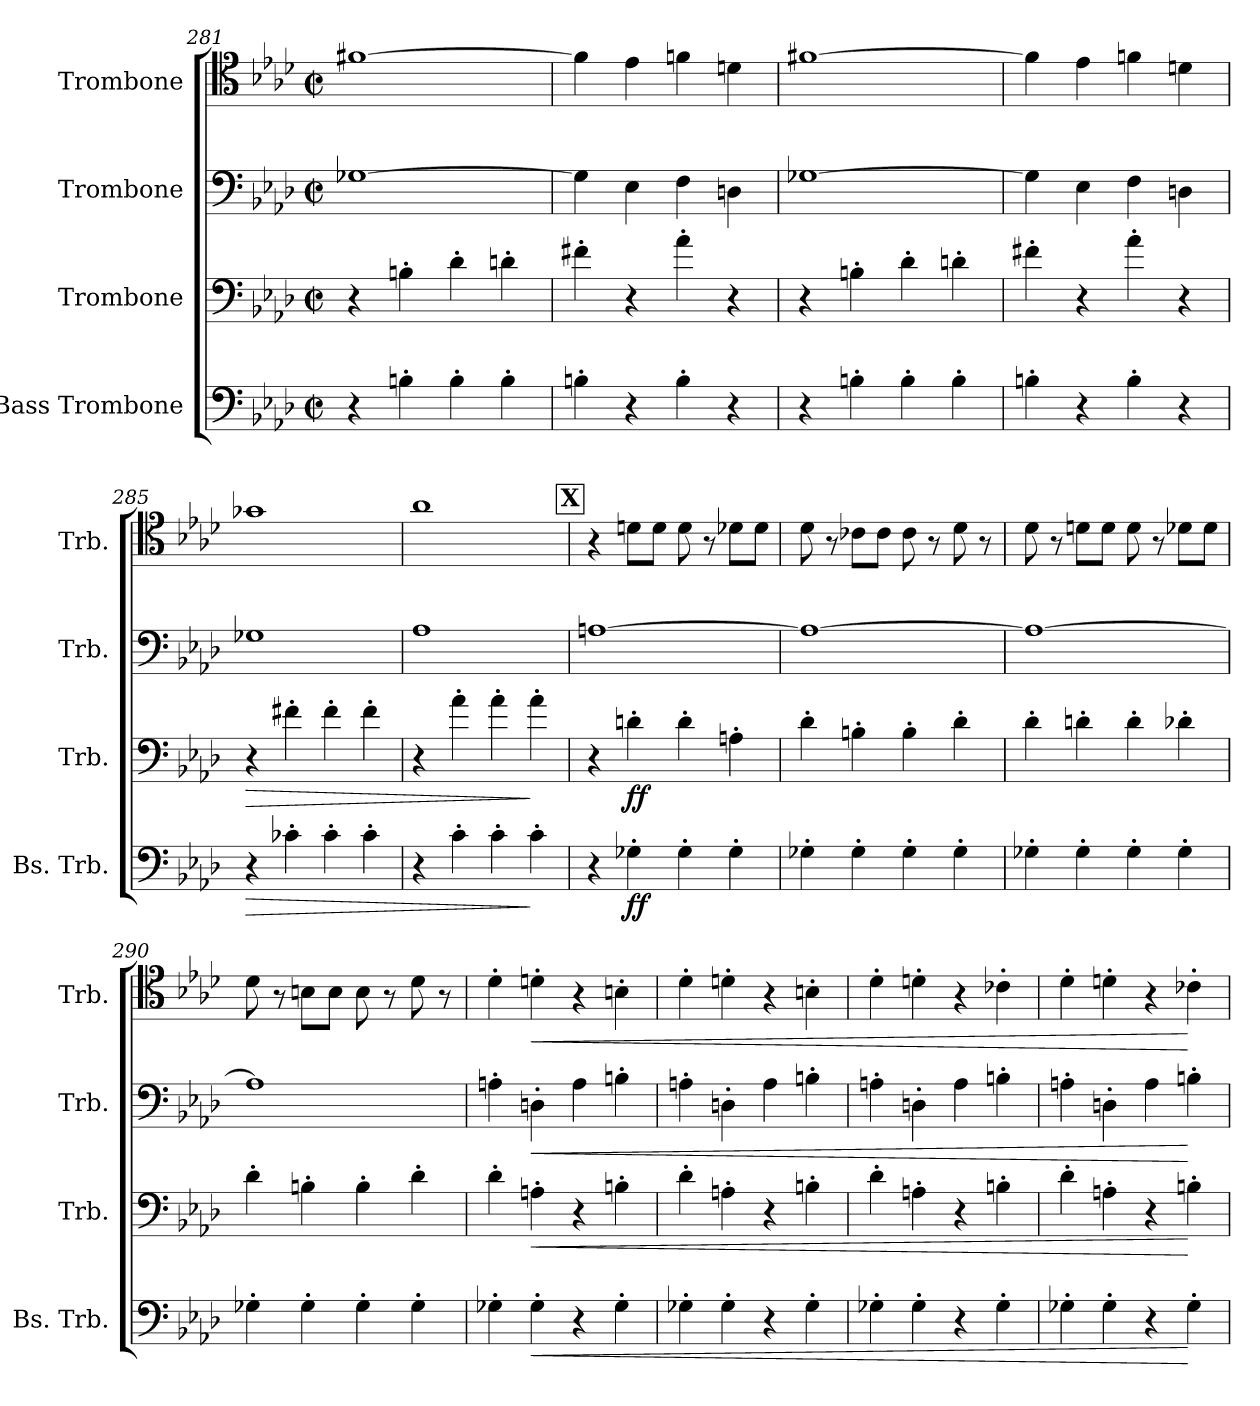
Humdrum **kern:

**kern	**dynam	**kern	**dynam	**kern	**dynam	**kern	**dynam
*part4	*part4	*part3	*part3	*part2	*part2	*part1	*part1
*staff4	*staff4	*staff3	*staff3	*staff2	*staff2	*staff1	*staff1
*I"Bass Trombone	*	*I"Trombone	*	*I"Trombone	*	*I"Trombone	*
*I'Bs. Trb.	*	*I'Trb.	*	*I'Trb.	*	*I'Trb.	*
!!LO:LB:g=z
*clefF4	*	*clefF4	*	*clefF4	*	*clefC4	*
*k[b-e-a-d-]	*	*k[b-e-a-d-]	*	*k[b-e-a-d-]	*	*k[b-e-a-d-]	*
*M2/2	*	*M2/2	*	*M2/2	*	*M2/2	*
*met(c|)	*	*met(c|)	*	*met(c|)	*	*met(c|)	*
=281	=281	=281	=281	=281	=281	=281	=281
4r	.	4r	.	[1G-X	.	[1f#X	.
4Bn'\	.	4Bn'\	.	.	.	.	.
4B'\	.	4d-'\	.	.	.	.	.
4B'\	.	4dn'\	.	.	.	.	.
=282	=282	=282	=282	=282	=282	=282	=282
4Bn'\	.	4f#X'\	.	4G-\]	.	4f#\]	.
4r	.	4r	.	4E-\	.	4e-\	.
4B'\	.	4a-'\	.	4F\	.	4fn\	.
4r	.	4r	.	4Dn\	.	4dn\	.
=283	=283	=283	=283	=283	=283	=283	=283
4r	.	4r	.	[1G-X	.	[1f#X	.
4Bn'\	.	4Bn'\	.	.	.	.	.
4B'\	.	4d-'\	.	.	.	.	.
4B'\	.	4dn'\	.	.	.	.	.
=284	=284	=284	=284	=284	=284	=284	=284
4Bn'\	.	4f#X'\	.	4G-\]	.	4f#\]	.
4r	.	4r	.	4E-\	.	4e-\	.
4B'\	.	4a-'\	.	4F\	.	4fn\	.
4r	.	4r	.	4Dn\	.	4dn\	.
=285	=285	=285	=285	=285	=285	=285	=285
!	!LO:HP:b	!	!LO:HP:b	!	!	!	!
4r	>	4r	>	1G-X	.	1g-X	.
4c-X'\	.	4f#X'\	.	.	.	.	.
4c-'\	.	4f#'\	.	.	.	.	.
4c-'\	.	4f#'\	.	.	.	.	.
=286	=286	=286	=286	=286	=286	=286	=286
4r	.	4r	.	1A-	.	1a-	.
4c'\	.	4a-'\	.	.	.	.	.
4c'\	.	4a-'\	.	.	.	.	.
4c'\	]	4a-'\	]	.	.	.	.
!!LO:REH:place=s1:a:fs=14:t=X
=287	=287	=287	=287	=287	=287	=287	=287
4r	.	4r	.	[1An	.	4r	.
!	!LO:DY:b	!	!LO:DY:b	!	!	!	!
4G-X'\	ff	4dn'\	ff	.	.	8dn\L	.
.	.	.	.	.	.	8d\J	.
4G-'\	.	4d'\	.	.	.	8d\	.
.	.	.	.	.	.	8r	.
4G-'\	.	4An'\	.	.	.	8d-X\L	.
.	.	.	.	.	.	8d-\J	.
=288	=288	=288	=288	=288	=288	=288	=288
4G-X'\	.	4d-'\	.	1A_	.	8d-\	.
.	.	.	.	.	.	8r	.
4G-'\	.	4Bn'\	.	.	.	8c-X\L	.
.	.	.	.	.	.	8c-\J	.
4G-'\	.	4B'\	.	.	.	8c-\	.
.	.	.	.	.	.	8r	.
4G-'\	.	4d-'\	.	.	.	8d-\	.
.	.	.	.	.	.	8r	.
!!LO:LB:g=z
=289	=289	=289	=289	=289	=289	=289	=289
4G-X'\	.	4d-'\	.	1A_	.	8d-\	.
.	.	.	.	.	.	8r	.
4G-'\	.	4dn'\	.	.	.	8dn\L	.
.	.	.	.	.	.	8d\J	.
4G-'\	.	4d'\	.	.	.	8d\	.
.	.	.	.	.	.	8r	.
4G-'\	.	4d-X'\	.	.	.	8d-X\L	.
.	.	.	.	.	.	8d-\J	.
=290	=290	=290	=290	=290	=290	=290	=290
4G-X'\	.	4d-'\	.	1A]	.	8d-\	.
.	.	.	.	.	.	8r	.
4G-'\	.	4Bn'\	.	.	.	8Bn\L	.
.	.	.	.	.	.	8B\J	.
4G-'\	.	4B'\	.	.	.	8B\	.
.	.	.	.	.	.	8r	.
4G-'\	.	4d-'\	.	.	.	8d-\	.
.	.	.	.	.	.	8r	.
=291	=291	=291	=291	=291	=291	=291	=291
4G-X'\	.	4d-'\	.	4An'\	.	4d-'\	.
!	!LO:HP:b	!	!LO:HP:b	!	!LO:HP:b	!	!LO:HP:b
4G-'\	<	4An'\	<	4Dn'\	<	4dn'\	<
4r	.	4r	.	4A\	.	4r	.
4G-'\	.	4Bn'\	.	4Bn'\	.	4Bn'\	.
=292	=292	=292	=292	=292	=292	=292	=292
4G-X'\	.	4d-'\	.	4An'\	.	4d-'\	.
4G-'\	.	4An'\	.	4Dn'\	.	4dn'\	.
4r	.	4r	.	4A\	.	4r	.
4G-'\	.	4Bn'\	.	4Bn'\	.	4Bn'\	.
=293	=293	=293	=293	=293	=293	=293	=293
4G-X'\	.	4d-'\	.	4An'\	.	4d-'\	.
4G-'\	.	4An'\	.	4Dn'\	.	4dn'\	.
4r	.	4r	.	4A\	.	4r	.
4G-'\	.	4Bn'\	.	4Bn'\	.	4c-X'\	.
=294	=294	=294	=294	=294	=294	=294	=294
4G-X'\	.	4d-'\	.	4An'\	.	4d-'\	.
4G-'\	.	4An'\	.	4Dn'\	.	4dn'\	.
4r	.	4r	.	4A\	.	4r	.
4G-'\	[	4Bn'\	[	4Bn'\	[	4c-X'\	[
=	=	=	=	=	=	=	=
*-	*-	*-	*-	*-	*-	*-	*-
